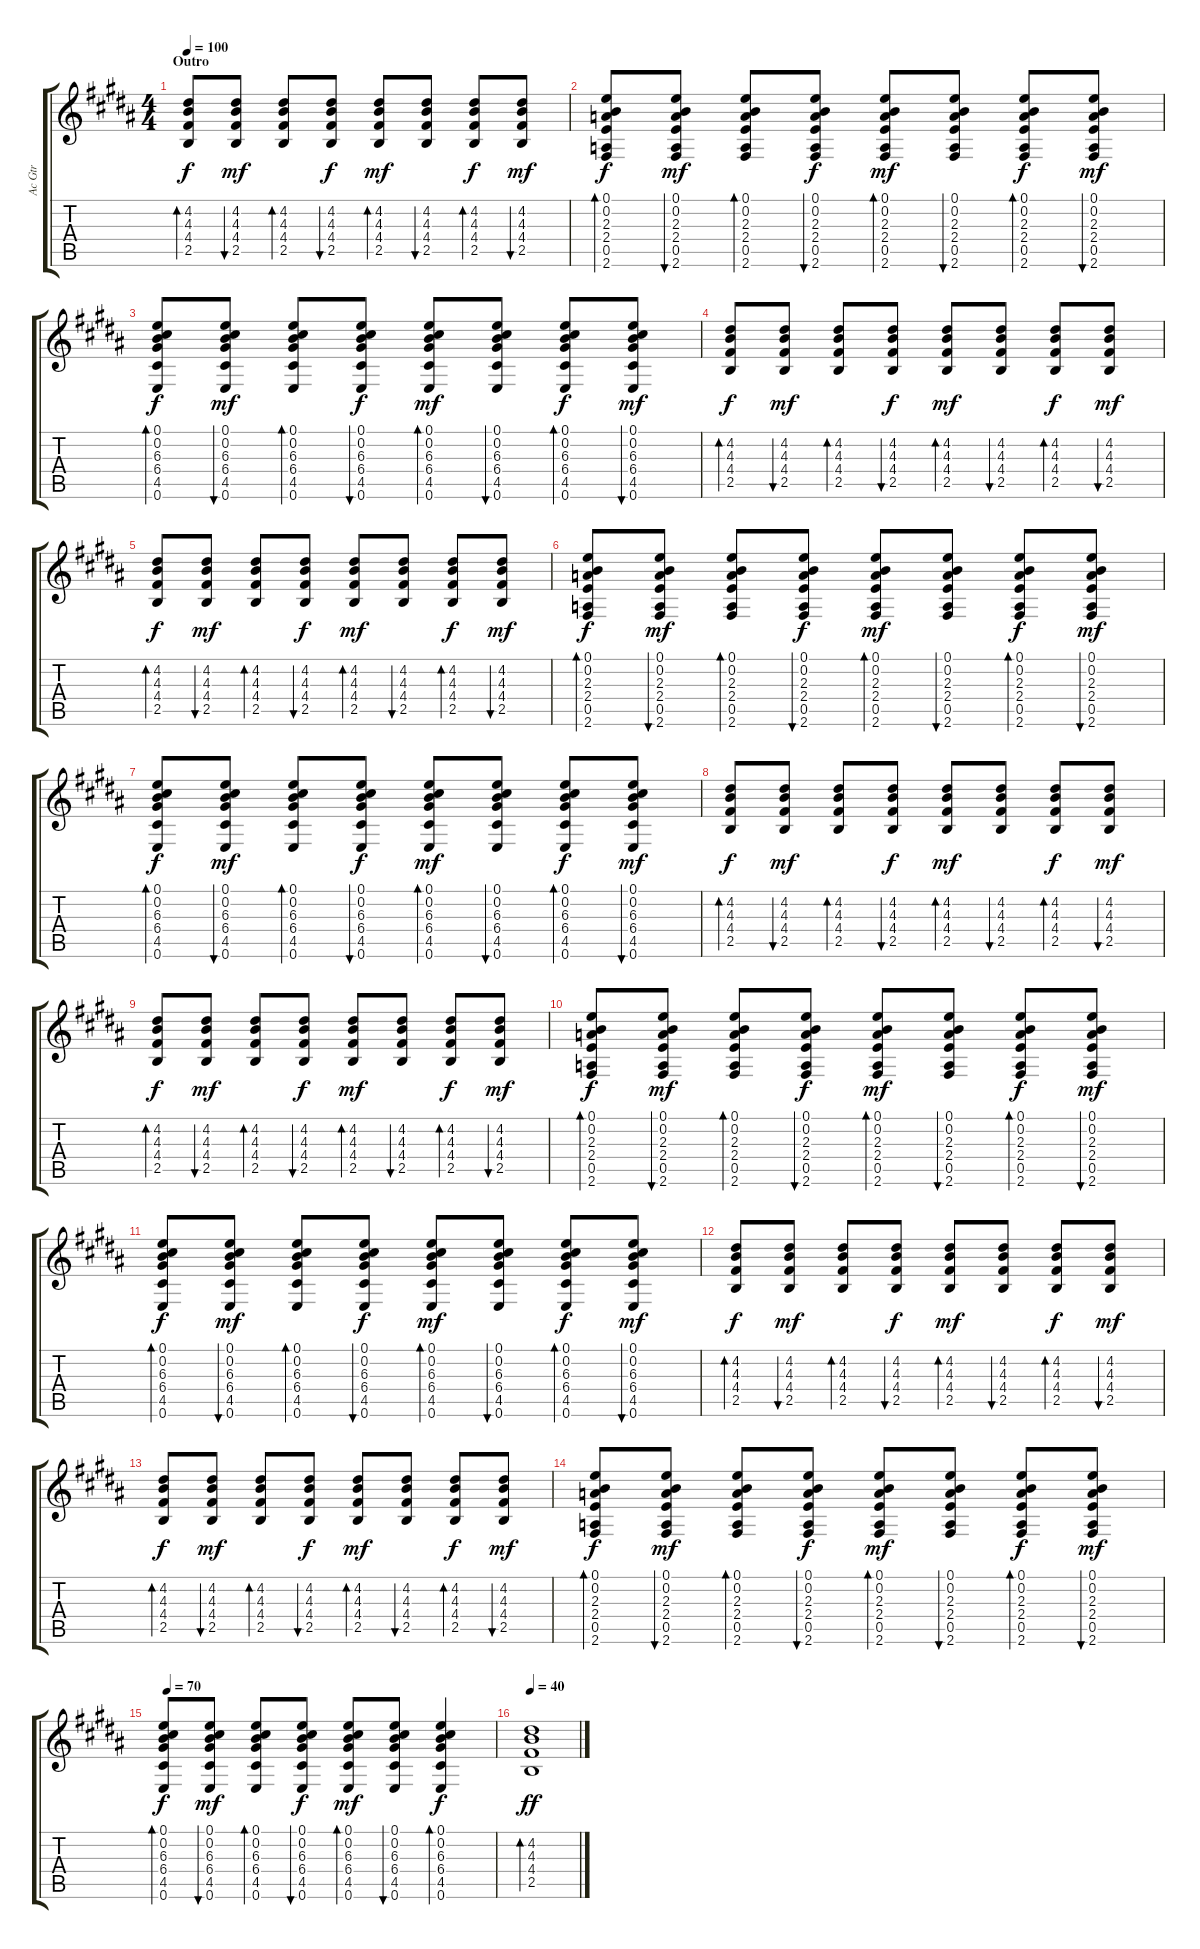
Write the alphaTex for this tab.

\track ("Ac Gtr" "Ac Gtr") {instrument acousticguitarsteel}
\staff {score tabs}
\tuning (E4 B3 G3 D3 A2 E2) {hide}
\ts (4 4)
\section ("" "Outro")
\tempo 100
\clef g2
\ks b
(4.2 4.3 4.4 2.5).8{bd 60 dy f} (4.2 4.3 4.4 2.5).8{bu 60 dy mf} (4.2 4.3 4.4 2.5).8{bd 60} (4.2 4.3 4.4 2.5).8{bu 60 dy f} (4.2 4.3 4.4 2.5).8{bd 60 dy mf} (4.2 4.3 4.4 2.5).8{bu 60} (4.2 4.3 4.4 2.5).8{bd 60 dy f} (4.2 4.3 4.4 2.5).8{bu 60 dy mf} |
(0.1 0.2 2.3 2.4 0.5 2.6).8{bd 60 dy f} (0.1 0.2 2.3 2.4 0.5 2.6).8{bu 60 dy mf} (0.1 0.2 2.3 2.4 0.5 2.6).8{bd 60} (0.1 0.2 2.3 2.4 0.5 2.6).8{bu 60 dy f} (0.1 0.2 2.3 2.4 0.5 2.6).8{bd 60 dy mf} (0.1 0.2 2.3 2.4 0.5 2.6).8{bu 60} (0.1 0.2 2.3 2.4 0.5 2.6).8{bd 30 dy f} (0.1 0.2 2.3 2.4 0.5 2.6).8{bu 60 dy mf} |
(0.1 0.2 6.3 6.4 4.5 0.6).8{bd 60 dy f} (0.1 0.2 6.3 6.4 4.5 0.6).8{bu 60 dy mf} (0.1 0.2 6.3 6.4 4.5 0.6).8{bd 60} (0.1 0.2 6.3 6.4 4.5 0.6).8{bu 60 dy f} (0.1 0.2 6.3 6.4 4.5 0.6).8{bd 60 dy mf} (0.1 0.2 6.3 6.4 4.5 0.6).8{bu 60} (0.1 0.2 6.3 6.4 4.5 0.6).8{bd 60 dy f} (0.1 0.2 6.3 6.4 4.5 0.6).8{bu 60 dy mf} |
(4.2 4.3 4.4 2.5).8{bd 60 dy f} (4.2 4.3 4.4 2.5).8{bu 60 dy mf} (4.2 4.3 4.4 2.5).8{bd 60} (4.2 4.3 4.4 2.5).8{bu 60 dy f} (4.2 4.3 4.4 2.5).8{bd 60 dy mf} (4.2 4.3 4.4 2.5).8{bu 60} (4.2 4.3 4.4 2.5).8{bd 60 dy f} (4.2 4.3 4.4 2.5).8{bu 60 dy mf} |
(4.2 4.3 4.4 2.5).8{bd 60 dy f} (4.2 4.3 4.4 2.5).8{bu 60 dy mf} (4.2 4.3 4.4 2.5).8{bd 60} (4.2 4.3 4.4 2.5).8{bu 60 dy f} (4.2 4.3 4.4 2.5).8{bd 60 dy mf} (4.2 4.3 4.4 2.5).8{bu 60} (4.2 4.3 4.4 2.5).8{bd 60 dy f} (4.2 4.3 4.4 2.5).8{bu 60 dy mf} |
(0.1 0.2 2.3 2.4 0.5 2.6).8{bd 60 dy f} (0.1 0.2 2.3 2.4 0.5 2.6).8{bu 60 dy mf} (0.1 0.2 2.3 2.4 0.5 2.6).8{bd 60} (0.1 0.2 2.3 2.4 0.5 2.6).8{bu 60 dy f} (0.1 0.2 2.3 2.4 0.5 2.6).8{bd 60 dy mf} (0.1 0.2 2.3 2.4 0.5 2.6).8{bu 60} (0.1 0.2 2.3 2.4 0.5 2.6).8{bd 30 dy f} (0.1 0.2 2.3 2.4 0.5 2.6).8{bu 60 dy mf} |
(0.1 0.2 6.3 6.4 4.5 0.6).8{bd 60 dy f} (0.1 0.2 6.3 6.4 4.5 0.6).8{bu 60 dy mf} (0.1 0.2 6.3 6.4 4.5 0.6).8{bd 60} (0.1 0.2 6.3 6.4 4.5 0.6).8{bu 60 dy f} (0.1 0.2 6.3 6.4 4.5 0.6).8{bd 60 dy mf} (0.1 0.2 6.3 6.4 4.5 0.6).8{bu 60} (0.1 0.2 6.3 6.4 4.5 0.6).8{bd 60 dy f} (0.1 0.2 6.3 6.4 4.5 0.6).8{bu 60 dy mf} |
(4.2 4.3 4.4 2.5).8{bd 60 dy f} (4.2 4.3 4.4 2.5).8{bu 60 dy mf} (4.2 4.3 4.4 2.5).8{bd 60} (4.2 4.3 4.4 2.5).8{bu 60 dy f} (4.2 4.3 4.4 2.5).8{bd 60 dy mf} (4.2 4.3 4.4 2.5).8{bu 60} (4.2 4.3 4.4 2.5).8{bd 60 dy f} (4.2 4.3 4.4 2.5).8{bu 60 dy mf} |
(4.2 4.3 4.4 2.5).8{bd 60 dy f} (4.2 4.3 4.4 2.5).8{bu 60 dy mf} (4.2 4.3 4.4 2.5).8{bd 60} (4.2 4.3 4.4 2.5).8{bu 60 dy f} (4.2 4.3 4.4 2.5).8{bd 60 dy mf} (4.2 4.3 4.4 2.5).8{bu 60} (4.2 4.3 4.4 2.5).8{bd 60 dy f} (4.2 4.3 4.4 2.5).8{bu 60 dy mf} |
(0.1 0.2 2.3 2.4 0.5 2.6).8{bd 60 dy f} (0.1 0.2 2.3 2.4 0.5 2.6).8{bu 60 dy mf} (0.1 0.2 2.3 2.4 0.5 2.6).8{bd 60} (0.1 0.2 2.3 2.4 0.5 2.6).8{bu 60 dy f} (0.1 0.2 2.3 2.4 0.5 2.6).8{bd 60 dy mf} (0.1 0.2 2.3 2.4 0.5 2.6).8{bu 60} (0.1 0.2 2.3 2.4 0.5 2.6).8{bd 30 dy f} (0.1 0.2 2.3 2.4 0.5 2.6).8{bu 60 dy mf} |
(0.1 0.2 6.3 6.4 4.5 0.6).8{bd 60 dy f} (0.1 0.2 6.3 6.4 4.5 0.6).8{bu 60 dy mf} (0.1 0.2 6.3 6.4 4.5 0.6).8{bd 60} (0.1 0.2 6.3 6.4 4.5 0.6).8{bu 60 dy f} (0.1 0.2 6.3 6.4 4.5 0.6).8{bd 60 dy mf} (0.1 0.2 6.3 6.4 4.5 0.6).8{bu 60} (0.1 0.2 6.3 6.4 4.5 0.6).8{bd 60 dy f} (0.1 0.2 6.3 6.4 4.5 0.6).8{bu 60 dy mf} |
(4.2 4.3 4.4 2.5).8{bd 60 dy f} (4.2 4.3 4.4 2.5).8{bu 60 dy mf} (4.2 4.3 4.4 2.5).8{bd 60} (4.2 4.3 4.4 2.5).8{bu 60 dy f} (4.2 4.3 4.4 2.5).8{bd 60 dy mf} (4.2 4.3 4.4 2.5).8{bu 60} (4.2 4.3 4.4 2.5).8{bd 60 dy f} (4.2 4.3 4.4 2.5).8{bu 60 dy mf} |
(4.2 4.3 4.4 2.5).8{bd 60 dy f} (4.2 4.3 4.4 2.5).8{bu 60 dy mf} (4.2 4.3 4.4 2.5).8{bd 60} (4.2 4.3 4.4 2.5).8{bu 60 dy f} (4.2 4.3 4.4 2.5).8{bd 60 dy mf} (4.2 4.3 4.4 2.5).8{bu 60} (4.2 4.3 4.4 2.5).8{bd 60 dy f} (4.2 4.3 4.4 2.5).8{bu 60 dy mf} |
(0.1 0.2 2.3 2.4 0.5 2.6).8{bd 60 dy f} (0.1 0.2 2.3 2.4 0.5 2.6).8{bu 60 dy mf} (0.1 0.2 2.3 2.4 0.5 2.6).8{bd 60} (0.1 0.2 2.3 2.4 0.5 2.6).8{bu 60 dy f} (0.1 0.2 2.3 2.4 0.5 2.6).8{bd 60 dy mf} (0.1 0.2 2.3 2.4 0.5 2.6).8{bu 60} (0.1 0.2 2.3 2.4 0.5 2.6).8{bd 30 dy f} (0.1 0.2 2.3 2.4 0.5 2.6).8{bu 60 dy mf} |
\tempo 70
(0.1 0.2 6.3 6.4 4.5 0.6).8{bd 60 dy f} (0.1 0.2 6.3 6.4 4.5 0.6).8{bu 60 dy mf} (0.1 0.2 6.3 6.4 4.5 0.6).8{bd 60} (0.1 0.2 6.3 6.4 4.5 0.6).8{bu 60 dy f} (0.1 0.2 6.3 6.4 4.5 0.6).8{bd 60 dy mf} (0.1 0.2 6.3 6.4 4.5 0.6).8{bu 60} (0.1 0.2 6.3 6.4 4.5 0.6).4{bd 60 dy f} |
\tempo 40
(4.2 4.3 4.4 2.5).1{bd 60 dy ff}
